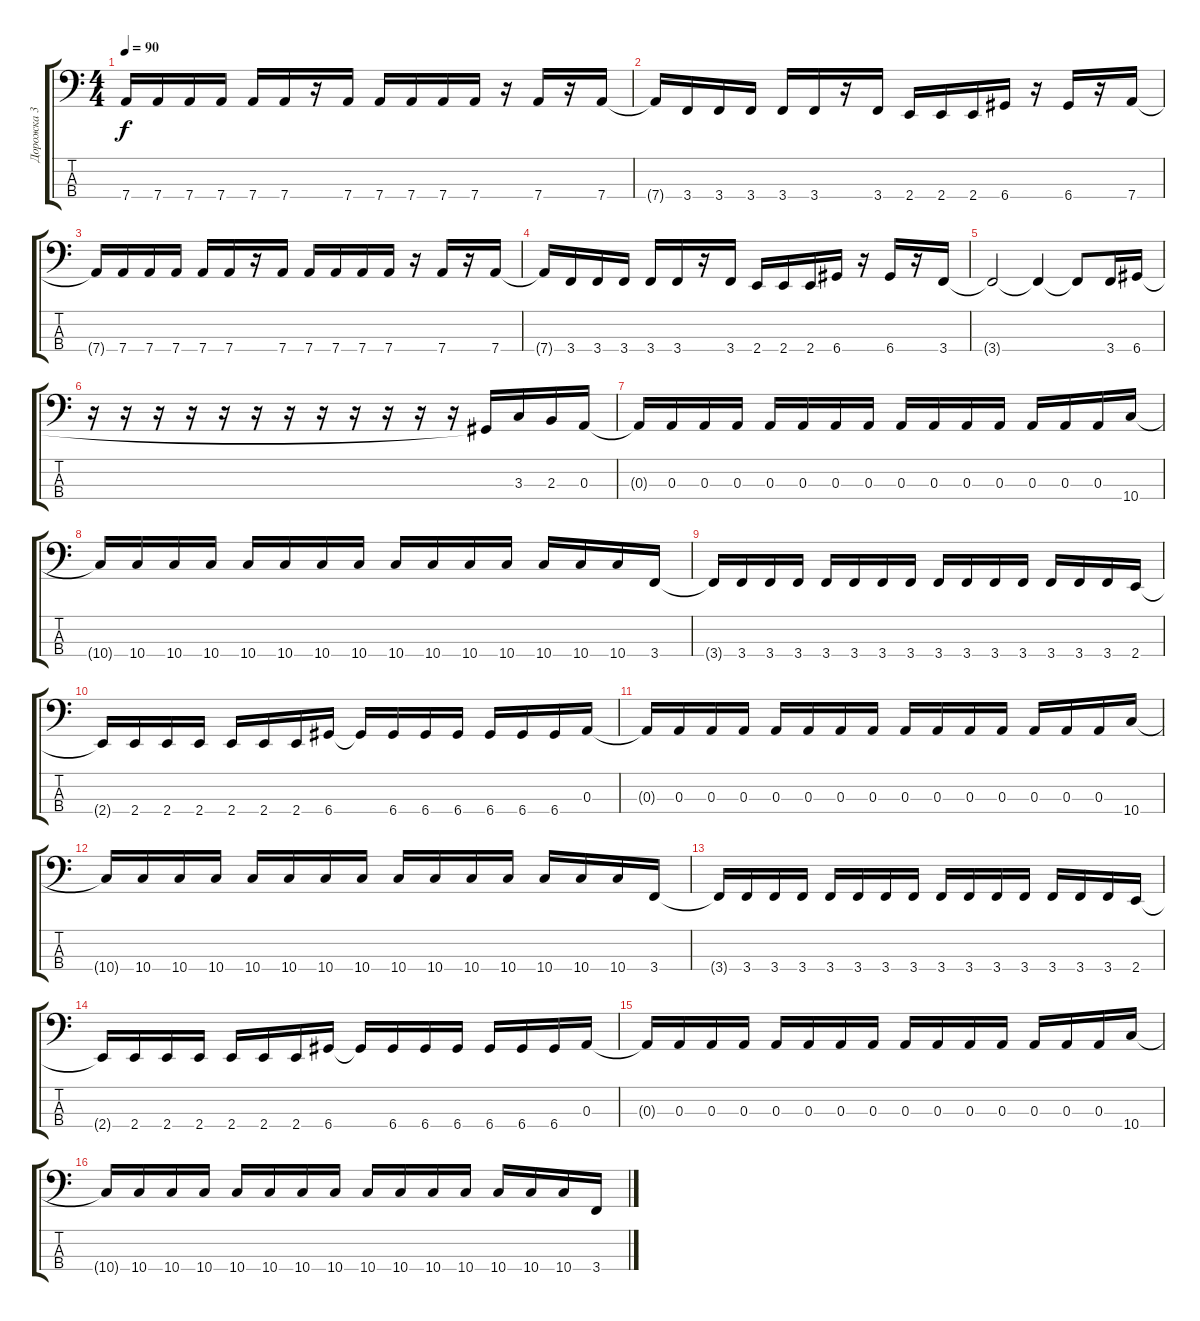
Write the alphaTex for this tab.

\track ("Дорожка 3" "Дорожка 3") {instrument electricbassfinger}
\staff {score tabs}
\tuning (G2 D2 A1 D1) {hide}
\ts (4 4)
\tempo 90
\clef f4
\ks c
7.4{t}.16{dy f} 7.4.16 7.4.16 7.4.16 7.4.16 7.4.16 r.16 7.4.16 7.4.16 7.4.16 7.4.16 7.4.16 r.16 7.4.16 r.16 7.4.16 |
7.4{t}.16 3.4.16 3.4.16 3.4.16 3.4.16 3.4.16 r.16 3.4.16 2.4.16 2.4.16 2.4.16 6.4.16 r.16 6.4.16 r.16 7.4.16 |
7.4{t}.16 7.4.16 7.4.16 7.4.16 7.4.16 7.4.16 r.16 7.4.16 7.4.16 7.4.16 7.4.16 7.4.16 r.16 7.4.16 r.16 7.4.16 |
7.4{t}.16 3.4.16 3.4.16 3.4.16 3.4.16 3.4.16 r.16 3.4.16 2.4.16 2.4.16 2.4.16 6.4.16 r.16 6.4.16 r.16 3.4.16 |
3.4{t}.2 3.4{t}.4 3.4{t}.8 3.4.16 6.4.16 |
r.16 r.16 r.16 r.16 r.16 r.16 r.16 r.16 r.16 r.16 r.16 r.16 6.4{t}.16 3.3.16 2.3.16 0.3.16 |
0.3{t}.16 0.3.16 0.3.16 0.3.16 0.3.16 0.3.16 0.3.16 0.3.16 0.3.16 0.3.16 0.3.16 0.3.16 0.3.16 0.3.16 0.3.16 10.4.16 |
10.4{t}.16 10.4.16 10.4.16 10.4.16 10.4.16 10.4.16 10.4.16 10.4.16 10.4.16 10.4.16 10.4.16 10.4.16 10.4.16 10.4.16 10.4.16 3.4.16 |
3.4{t}.16 3.4.16 3.4.16 3.4.16 3.4.16 3.4.16 3.4.16 3.4.16 3.4.16 3.4.16 3.4.16 3.4.16 3.4.16 3.4.16 3.4.16 2.4.16 |
2.4{t}.16 2.4.16 2.4.16 2.4.16 2.4.16 2.4.16 2.4.16 6.4.16 6.4{t}.16 6.4.16 6.4.16 6.4.16 6.4.16 6.4.16 6.4.16 0.3.16 |
0.3{t}.16 0.3.16 0.3.16 0.3.16 0.3.16 0.3.16 0.3.16 0.3.16 0.3.16 0.3.16 0.3.16 0.3.16 0.3.16 0.3.16 0.3.16 10.4.16 |
10.4{t}.16 10.4.16 10.4.16 10.4.16 10.4.16 10.4.16 10.4.16 10.4.16 10.4.16 10.4.16 10.4.16 10.4.16 10.4.16 10.4.16 10.4.16 3.4.16 |
3.4{t}.16 3.4.16 3.4.16 3.4.16 3.4.16 3.4.16 3.4.16 3.4.16 3.4.16 3.4.16 3.4.16 3.4.16 3.4.16 3.4.16 3.4.16 2.4.16 |
2.4{t}.16 2.4.16 2.4.16 2.4.16 2.4.16 2.4.16 2.4.16 6.4.16 6.4{t}.16 6.4.16 6.4.16 6.4.16 6.4.16 6.4.16 6.4.16 0.3.16 |
0.3{t}.16 0.3.16 0.3.16 0.3.16 0.3.16 0.3.16 0.3.16 0.3.16 0.3.16 0.3.16 0.3.16 0.3.16 0.3.16 0.3.16 0.3.16 10.4.16 |
10.4{t}.16 10.4.16 10.4.16 10.4.16 10.4.16 10.4.16 10.4.16 10.4.16 10.4.16 10.4.16 10.4.16 10.4.16 10.4.16 10.4.16 10.4.16 3.4.16
